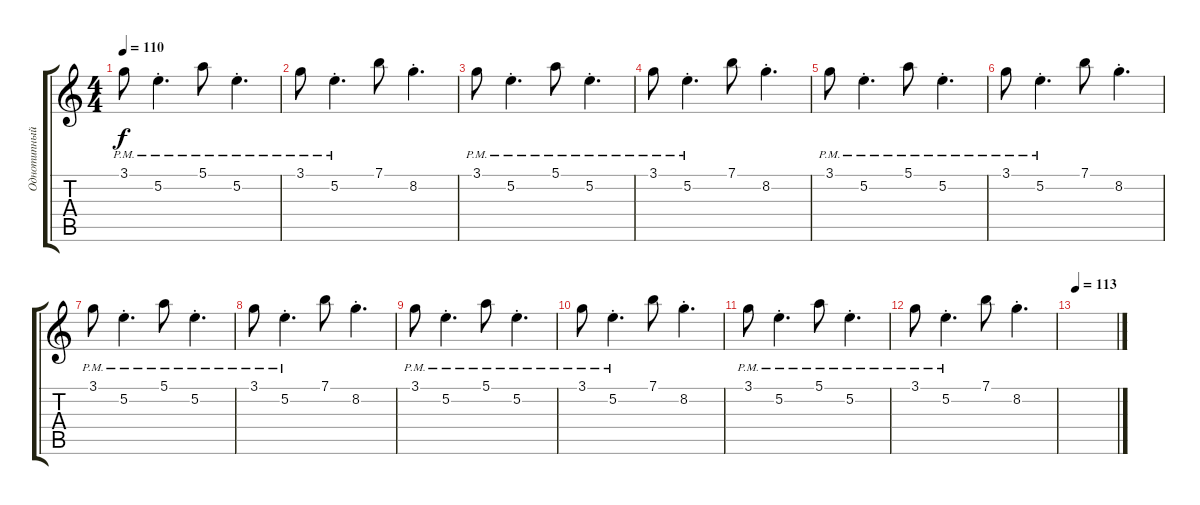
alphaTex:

\track ("Однотипный " "Однотипный") {instrument electricguitarclean}
\staff {score tabs}
\tuning (E4 B3 G3 D3 A2 E2) {hide}
\ts (4 4)
\tempo 110
\clef g2
\ks c
3.1{pm}.8{dy f} 5.2{pm st}.4{d} 5.1{pm}.8 5.2{pm st}.4{d} |
3.1{pm}.8 5.2{pm st}.4{d} 7.1.8 8.2{st}.4{d} |
3.1{pm}.8 5.2{pm st}.4{d} 5.1{pm}.8 5.2{pm st}.4{d} |
3.1{pm}.8 5.2{pm st}.4{d} 7.1.8 8.2{st}.4{d} |
3.1{pm}.8 5.2{pm st}.4{d} 5.1{pm}.8 5.2{pm st}.4{d} |
3.1{pm}.8 5.2{pm st}.4{d} 7.1.8 8.2{st}.4{d} |
3.1{pm}.8 5.2{pm st}.4{d} 5.1{pm}.8 5.2{pm st}.4{d} |
3.1{pm}.8 5.2{pm st}.4{d} 7.1.8 8.2{st}.4{d} |
3.1{pm}.8 5.2{pm st}.4{d} 5.1{pm}.8 5.2{pm st}.4{d} |
3.1{pm}.8 5.2{pm st}.4{d} 7.1.8 8.2{st}.4{d} |
3.1{pm}.8 5.2{pm st}.4{d} 5.1{pm}.8 5.2{pm st}.4{d} |
3.1{pm}.8 5.2{pm st}.4{d} 7.1.8 8.2{st}.4{d} |
\tempo 113
